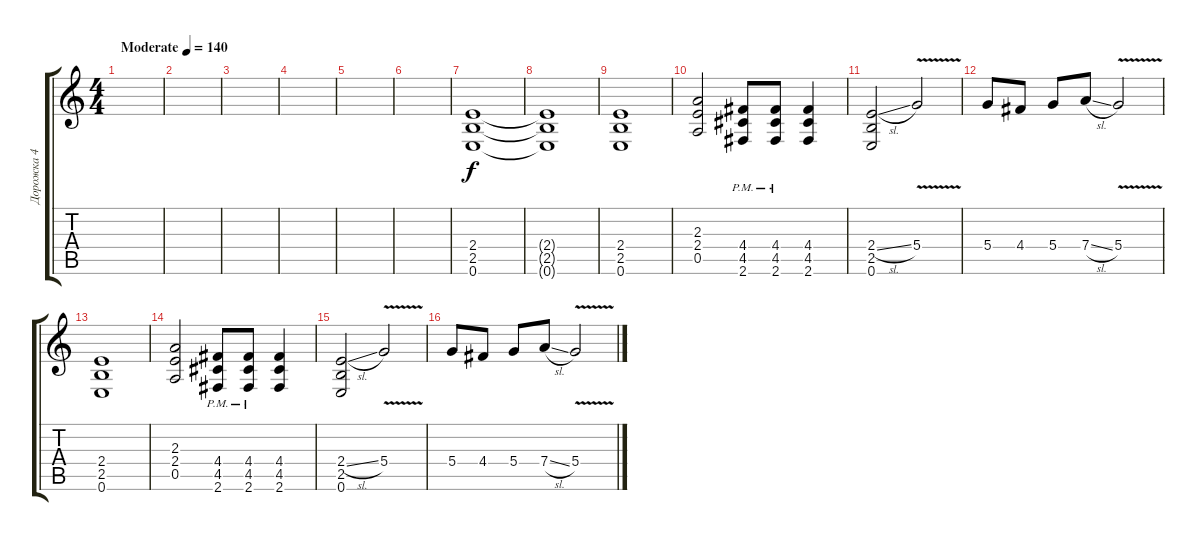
\track ("Дорожка 4" "Дорожка 4") {instrument overdrivenguitar}
\staff {score tabs}
\tuning (E4 B3 G3 D3 A2 E2) {hide}
\ts (4 4)
\tempo (140 "Moderate")
\clef g2
\ks c
|
|
|
|
|
|
(2.4 2.5 0.6).1 |
(2.4{t} 2.5{t} 0.6{t}).1 |
(2.4 2.5 0.6).1 |
(2.3 2.4 0.5).2 (4.4{pm} 4.5{pm} 2.6{pm}).8 (4.4{pm} 4.5{pm} 2.6{pm}).8 (4.4 4.5 2.6).4 |
(2.4{sl} 2.5 0.6).2 5.4{v}.2 |
5.4.8 4.4.8 5.4.8 7.4{sl}.8 5.4{v}.2 |
(2.4 2.5 0.6).1 |
(2.3 2.4 0.5).2 (4.4{pm} 4.5{pm} 2.6{pm}).8 (4.4{pm} 4.5{pm} 2.6{pm}).8 (4.4 4.5 2.6).4 |
(2.4{sl} 2.5 0.6).2 5.4{v}.2 |
5.4.8 4.4.8 5.4.8 7.4{sl}.8 5.4{v}.2
